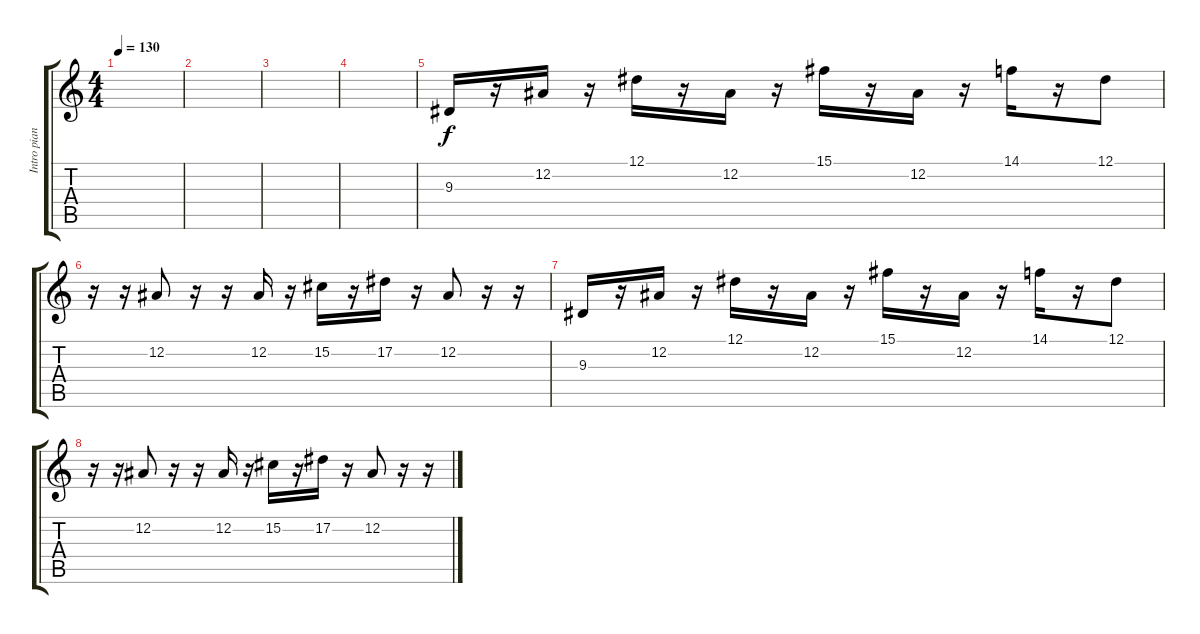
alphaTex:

\track ("Intro piano" "Intro pian") {instrument brightacousticpiano}
\staff {score tabs}
\tuning (Eb4 Bb3 Gb3 Db3 Ab2 Eb2) {hide}
\ts (4 4)
\tempo 130
\clef g2
\ks c
|
|
|
|
9.3.16 r.16 12.2.16 r.16 12.1.16 r.16 12.2.16 r.16 15.1.16 r.16 12.2.16 r.16 14.1.16 r.16 12.1.8 |
r.16 r.16 12.2.8 r.16 r.16 12.2.16 r.16 15.2.16 r.16 17.2.16 r.16 12.2.8 r.16 r.16 |
9.3.16 r.16 12.2.16 r.16 12.1.16 r.16 12.2.16 r.16 15.1.16 r.16 12.2.16 r.16 14.1.16 r.16 12.1.8 |
r.16 r.16 12.2.8 r.16 r.16 12.2.16 r.16 15.2.16 r.16 17.2.16 r.16 12.2.8 r.16 r.16
